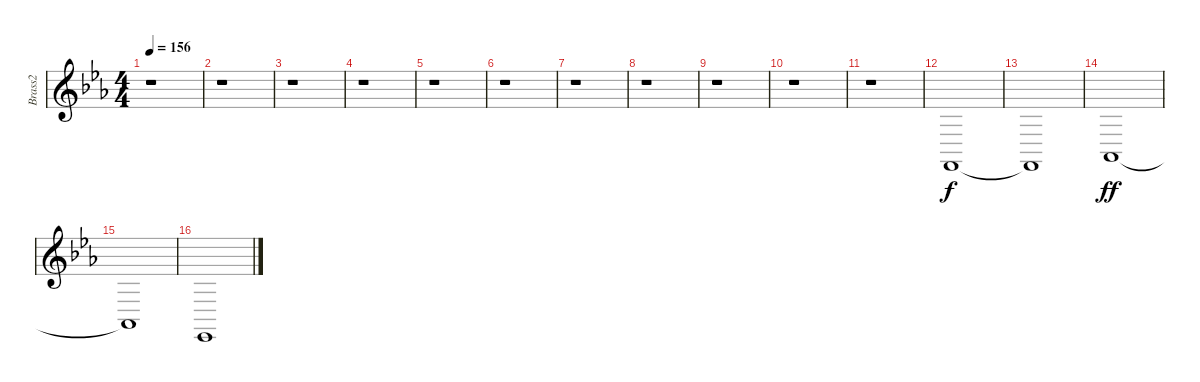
\track ("Brass2" "Brass2") {instrument trombone}
\staff {score}
\tuning (D4 A3 F3 C3 G2 C2) {hide}
\ts (4 4)
\tempo 156
\clef g2
\ks cminor
r.1{dy f} |
r.1 |
r.1 |
r.1 |
r.1 |
r.1 |
r.1 |
r.1 |
r.1 |
r.1 |
r.1 |
5.6.1 |
5.6{t}.1 |
1.5.1{dy ff} |
1.5{t}.1 |
3.6.1
